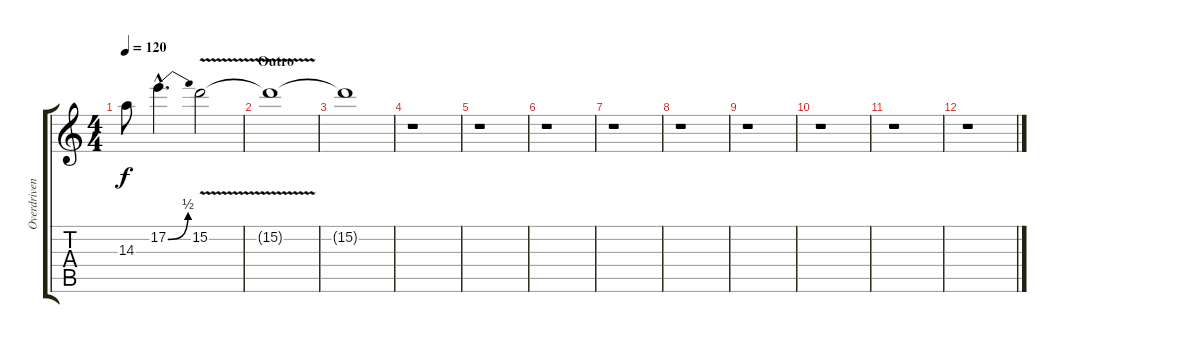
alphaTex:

\track ("Overdriven Guitar" "Overdriven") {instrument overdrivenguitar}
\staff {score tabs}
\tuning (E4 B3 G3 D3 A2 D2) {hide}
\ts (4 4)
\tempo 120
\clef g2
\ks c
14.3.8{dy f} 17.2{be (bend 0 0 60 2) hac}.4{d} 15.2{v}.2{volume 0} |
\section ("" "Outro")
15.2{t}.1 |
15.2{t}.1 |
r.1 |
r.1 |
r.1 |
r.1 |
r.1 |
r.1 |
r.1 |
r.1 |
r.1
